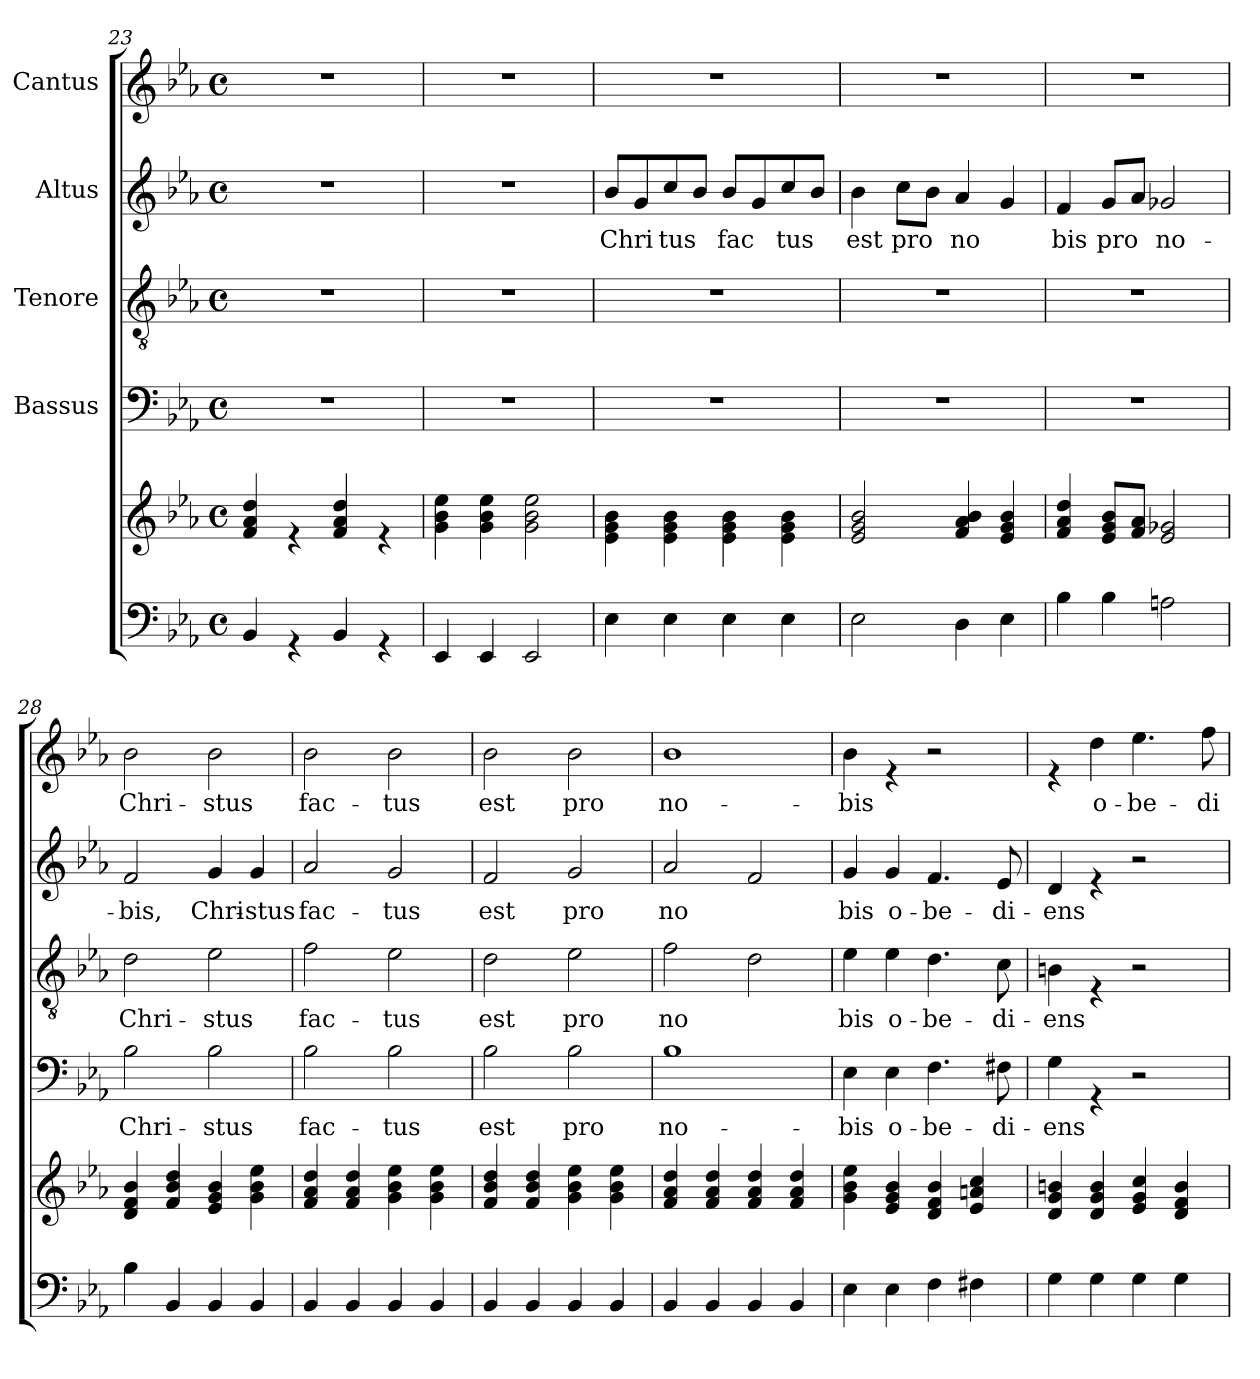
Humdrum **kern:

**kern	**kern	**kern	**text	**kern	**text	**kern	**text	**kern	**text
*part6	*part5	*part4	*part4	*part3	*part3	*part2	*part2	*part1	*part1
*staff6	*staff5	*staff4	*staff4	*staff3	*staff3	*staff2	*staff2	*staff1	*staff1
*	*	*I"Bassus	*	*I"Tenore	*	*I"Altus	*	*I"Cantus	*
*clefF4	*clefG2	*clefF4	*	*clefGv2	*	*clefG2	*	*clefG2	*
*k[b-e-a-]	*k[b-e-a-]	*k[b-e-a-]	*	*k[b-e-a-]	*	*k[b-e-a-]	*	*k[b-e-a-]	*
*E-:	*E-:	*E-:	*	*E-:	*	*E-:	*	*E-:	*
*M4/4	*M4/4	*M4/4	*	*M4/4	*	*M4/4	*	*M4/4	*
*met(c)	*met(c)	*met(c)	*	*met(c)	*	*met(c)	*	*met(c)	*
=23	=23	=23	=23	=23	=23	=23	=23	=23	=23
4BB-/	4f/ 4a-/ 4dd/	1r	.	1r	.	1r	.	1r	.
4rGG	4re	.	.	.	.	.	.	.	.
4BB-/	4f/ 4a-/ 4dd/	.	.	.	.	.	.	.	.
4rGG	4re	.	.	.	.	.	.	.	.
=24	=24	=24	=24	=24	=24	=24	=24	=24	=24
4EE-/	4g\ 4b-\ 4ee-\	1r	.	1r	.	1r	.	1r	.
4EE-/	4g\ 4b-\ 4ee-\	.	.	.	.	.	.	.	.
2EE-/	2g\ 2b-\ 2ee-\	.	.	.	.	.	.	.	.
!!LO:LB:g=z
=25	=25	=25	=25	=25	=25	=25	=25	=25	=25
!	!	!	!	!	!	!	!LO:LY:b	!	!
4E-\	4e-\ 4g\ 4b-\	1r	.	1r	.	8b-/L	Chri	1r	.
.	.	.	.	.	.	8g/	.	.	.
!	!	!	!	!	!	!	!LO:LY:b	!	!
4E-\	4e-\ 4g\ 4b-\	.	.	.	.	8cc/	tus	.	.
.	.	.	.	.	.	8b-/J	.	.	.
!	!	!	!	!	!	!	!LO:LY:b	!	!
4E-\	4e-\ 4g\ 4b-\	.	.	.	.	8b-/L	fac	.	.
.	.	.	.	.	.	8g/	.	.	.
!	!	!	!	!	!	!	!LO:LY:b	!	!
4E-\	4e-\ 4g\ 4b-\	.	.	.	.	8cc/	tus	.	.
.	.	.	.	.	.	8b-/J	.	.	.
=26	=26	=26	=26	=26	=26	=26	=26	=26	=26
!	!	!	!	!	!	!	!LO:LY:b	!	!
2E-\	2e-/ 2g/ 2b-/	1r	.	1r	.	4b-\	est	1r	.
!	!	!	!	!	!	!	!LO:LY:b	!	!
.	.	.	.	.	.	8cc\L	pro	.	.
.	.	.	.	.	.	8b-\J	.	.	.
!	!	!	!	!	!	!	!LO:LY:b	!	!
4D\	4f/ 4a-/ 4b-/	.	.	.	.	4a-/	no	.	.
4E-\	4e-/ 4g/ 4b-/	.	.	.	.	4g/	.	.	.
=27	=27	=27	=27	=27	=27	=27	=27	=27	=27
!	!	!	!	!	!	!	!LO:LY:b	!	!
4B-\	4f/ 4a-/ 4dd/	1r	.	1r	.	4f/	bis	1r	.
!	!	!	!	!	!	!	!LO:LY:b	!	!
4B-\	8e-/ 8g/ 8b-/L	.	.	.	.	8g/L	pro	.	.
.	8f/ 8a-/J	.	.	.	.	8a-/J	.	.	.
!	!	!	!	!	!	!	!LO:LY:b	!	!
2An\	2e-/ 2g-X/	.	.	.	.	2g-X/	no-	.	.
=28	=28	=28	=28	=28	=28	=28	=28	=28	=28
!	!	!	!LO:LY:b	!	!LO:LY:b	!	!LO:LY:b	!	!LO:LY:b
4B-\	4d/ 4f/ 4b-/	2B-\	Chri-	2d\	Chri-	2f/	-bis,	2b-\	Chri-
4BB-/	4f/ 4b-/ 4dd/	.	.	.	.	.	.	.	.
!	!	!	!LO:LY:b	!	!LO:LY:b	!	!LO:LY:b	!	!LO:LY:b
4BB-/	4e-/ 4g/ 4b-/	2B-\	-stus	2e-\	-stus	4g/	Chri-	2b-\	-stus
!	!	!	!	!	!	!	!LO:LY:b	!	!
4BB-/	4g\ 4b-\ 4ee-\	.	.	.	.	4g/	-stus	.	.
=29	=29	=29	=29	=29	=29	=29	=29	=29	=29
!	!	!	!LO:LY:b	!	!LO:LY:b	!	!LO:LY:b	!	!LO:LY:b
4BB-/	4f/ 4a-/ 4dd/	2B-\	fac-	2f\	fac-	2a-/	fac-	2b-\	fac-
4BB-/	4f/ 4a-/ 4dd/	.	.	.	.	.	.	.	.
!	!	!	!LO:LY:b	!	!LO:LY:b	!	!LO:LY:b	!	!LO:LY:b
4BB-/	4g\ 4b-\ 4ee-\	2B-\	-tus	2e-\	-tus	2g/	-tus	2b-\	-tus
4BB-/	4g\ 4b-\ 4ee-\	.	.	.	.	.	.	.	.
=30	=30	=30	=30	=30	=30	=30	=30	=30	=30
!	!	!	!LO:LY:b	!	!LO:LY:b	!	!LO:LY:b	!	!LO:LY:b
4BB-/	4f/ 4b-/ 4dd/	2B-\	est	2d\	est	2f/	est	2b-\	est
4BB-/	4f/ 4b-/ 4dd/	.	.	.	.	.	.	.	.
!	!	!	!LO:LY:b	!	!LO:LY:b	!	!LO:LY:b	!	!LO:LY:b
4BB-/	4g\ 4b-\ 4ee-\	2B-\	pro	2e-\	pro	2g/	pro	2b-\	pro
4BB-/	4g\ 4b-\ 4ee-\	.	.	.	.	.	.	.	.
!!LO:PB:g=z
=31	=31	=31	=31	=31	=31	=31	=31	=31	=31
!	!	!	!LO:LY:b	!	!LO:LY:b	!	!LO:LY:b	!	!LO:LY:b
4BB-/	4f/ 4a-/ 4dd/	1B-	no-	2f\	no	2a-/	no	1b-	no-
4BB-/	4f/ 4a-/ 4dd/	.	.	.	.	.	.	.	.
4BB-/	4f/ 4a-/ 4dd/	.	.	2d\	.	2f/	.	.	.
4BB-/	4f/ 4a-/ 4dd/	.	.	.	.	.	.	.	.
=32	=32	=32	=32	=32	=32	=32	=32	=32	=32
!	!	!	!LO:LY:b	!	!LO:LY:b	!	!LO:LY:b	!	!LO:LY:b
4E-\	4g\ 4b-\ 4ee-\	4E-\	-bis	4e-\	bis	4g/	bis	4b-\	-bis
!	!	!	!LO:LY:b	!	!LO:LY:b	!	!LO:LY:b	!	!
4E-\	4e-/ 4g/ 4b-/	4E-\	o-	4e-\	o-	4g/	o-	4re	.
!	!	!	!LO:LY:b	!	!LO:LY:b	!	!LO:LY:b	!	!
4F\	4d/ 4f/ 4b-/	4.F\	-be-	4.d\	-be-	4.f/	-be-	2r	.
4F#X\	4e-/ 4an/ 4cc/	.	.	.	.	.	.	.	.
!	!	!	!LO:LY:b	!	!LO:LY:b	!	!LO:LY:b	!	!
.	.	8F#X\	-di-	8c\	-di-	8e-/	-di-	.	.
=33	=33	=33	=33	=33	=33	=33	=33	=33	=33
!	!	!	!LO:LY:b	!	!LO:LY:b	!	!LO:LY:b	!	!
4G\	4d/ 4g/ 4bn/	4G\	-ens	4Bn\	-ens	4d/	-ens	4re	.
!	!	!	!	!	!	!	!	!	!LO:LY:b
4G\	4d/ 4g/ 4b/	4rGG	.	4rE	.	4re	.	4dd\	o-
!	!	!	!	!	!	!	!	!	!LO:LY:b
4G\	4e-/ 4g/ 4cc/	2r	.	2r	.	2r	.	4.ee-\	-be-
4G\	4d/ 4f/ 4b/	.	.	.	.	.	.	.	.
!	!	!	!	!	!	!	!	!	!LO:LY:b
.	.	.	.	.	.	.	.	8ff\	-di-
=	=	=	=	=	=	=	=	=	=
*-	*-	*-	*-	*-	*-	*-	*-	*-	*-
